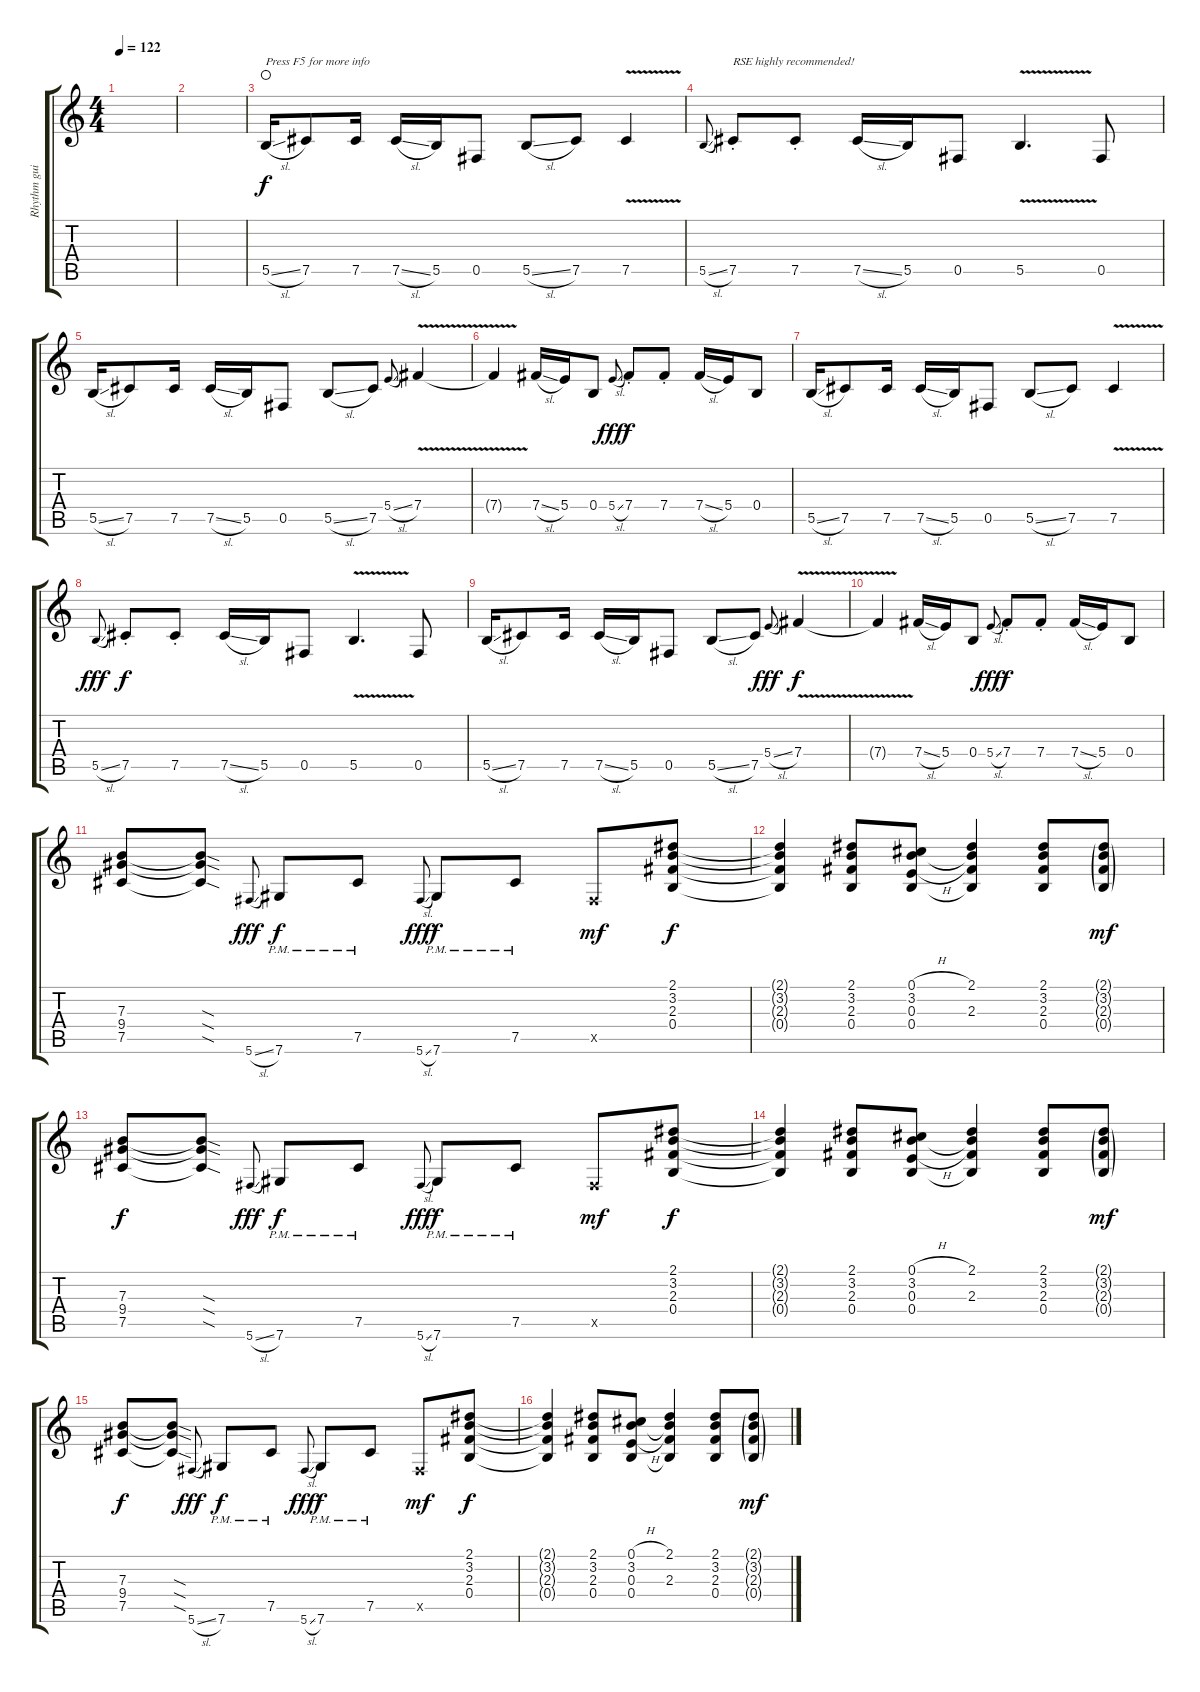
\track ("Rhythm guitar 1" "Rhythm gui") {instrument distortionguitar}
\staff {score tabs}
\tuning (Db4 Ab3 E3 B2 Gb2 Db2) {hide}
\ts (4 4)
\tempo 122
\clef g2
\ks c
|
|
5.5{sl}.16{txt "Press F5 for more info" waho} 7.5.8 7.5.16 7.5{sl}.16 5.5.16 0.5.8 5.5{sl}.8 7.5.8 7.5{v}.4 |
5.5{sl}.8{gr onbeat} 7.5{st}.8{txt "RSE highly recommended!"} 7.5{st}.8 7.5{sl}.16 5.5.16 0.5.8 5.5{v}.4{d} 0.5.8 |
5.5{sl}.16 7.5.8 7.5.16 7.5{sl}.16 5.5.16 0.5.8 5.5{sl}.8 7.5.8 5.4{sl}.8{gr onbeat} 7.4{v}.4 |
7.4{t}.4{dy f} 7.4{sl}.16 5.4.16 0.4.8 5.4{sl}.8{gr onbeat dy fff} 7.4{st}.8{dy f} 7.4{st}.8 7.4{sl}.16 5.4.16 0.4.8 |
5.5{sl}.16 7.5.8 7.5.16 7.5{sl}.16 5.5.16 0.5.8 5.5{sl}.8 7.5.8 7.5{v}.4 |
5.5{sl}.8{gr onbeat dy fff} 7.5{st}.8{dy f} 7.5{st}.8 7.5{sl}.16 5.5.16 0.5.8 5.5{v}.4{d} 0.5.8 |
5.5{sl}.16 7.5.8 7.5.16 7.5{sl}.16 5.5.16 0.5.8 5.5{sl}.8 7.5.8 5.4{sl}.8{gr onbeat dy fff} 7.4{v}.4{dy f} |
7.4{t}.4 7.4{sl}.16 5.4.16 0.4.8 5.4{sl}.8{gr onbeat dy fff} 7.4{st}.8{dy f} 7.4{st}.8 7.4{sl}.16 5.4.16 0.4.8 |
(7.3 9.4 7.5).8 (7.3{sod t} 9.4{sod t} 7.5{sod t}).8 5.6{sl}.8{gr onbeat dy fff} 7.6{pm}.8{dy f} 7.5{pm}.8 5.6{sl}.8{gr onbeat dy fff} 7.6{pm}.8{dy f} 7.5{pm}.8 0.5{x}.8{dy mf} (2.1 3.2 2.3 0.4).8{dy f} |
(2.1{t} 3.2{t} 2.3{t} 0.4{t}).4 (2.1 3.2 2.3 0.4).8 (0.1{h} 3.2 0.3{h} 0.4).8 (2.1 3.2{t} 2.3 0.4{t}).4 (2.1 3.2 2.3 0.4).8 (2.1{g} 3.2{g} 2.3{g} 0.4{g}).8{dy mf} |
(7.3 9.4 7.5).8{dy f} (7.3{sod t} 9.4{sod t} 7.5{sod t}).8 5.6{sl}.8{gr onbeat dy fff} 7.6{pm}.8{dy f} 7.5{pm}.8 5.6{sl}.8{gr onbeat dy fff} 7.6{pm}.8{dy f} 7.5{pm}.8 0.5{x}.8{dy mf} (2.1 3.2 2.3 0.4).8{dy f} |
(2.1{t} 3.2{t} 2.3{t} 0.4{t}).4 (2.1 3.2 2.3 0.4).8 (0.1{h} 3.2 0.3{h} 0.4).8 (2.1 3.2{t} 2.3 0.4{t}).4 (2.1 3.2 2.3 0.4).8 (2.1{g} 3.2{g} 2.3{g} 0.4{g}).8{dy mf} |
(7.3 9.4 7.5).8{dy f} (7.3{sod t} 9.4{sod t} 7.5{sod t}).8 5.6{sl}.8{gr onbeat dy fff} 7.6{pm}.8{dy f} 7.5{pm}.8 5.6{sl}.8{gr onbeat dy fff} 7.6{pm}.8{dy f} 7.5{pm}.8 0.5{x}.8{dy mf} (2.1 3.2 2.3 0.4).8{dy f} |
(2.1{t} 3.2{t} 2.3{t} 0.4{t}).4 (2.1 3.2 2.3 0.4).8 (0.1{h} 3.2 0.3{h} 0.4).8 (2.1 3.2{t} 2.3 0.4{t}).4 (2.1 3.2 2.3 0.4).8 (2.1{g} 3.2{g} 2.3{g} 0.4{g}).8{dy mf}
